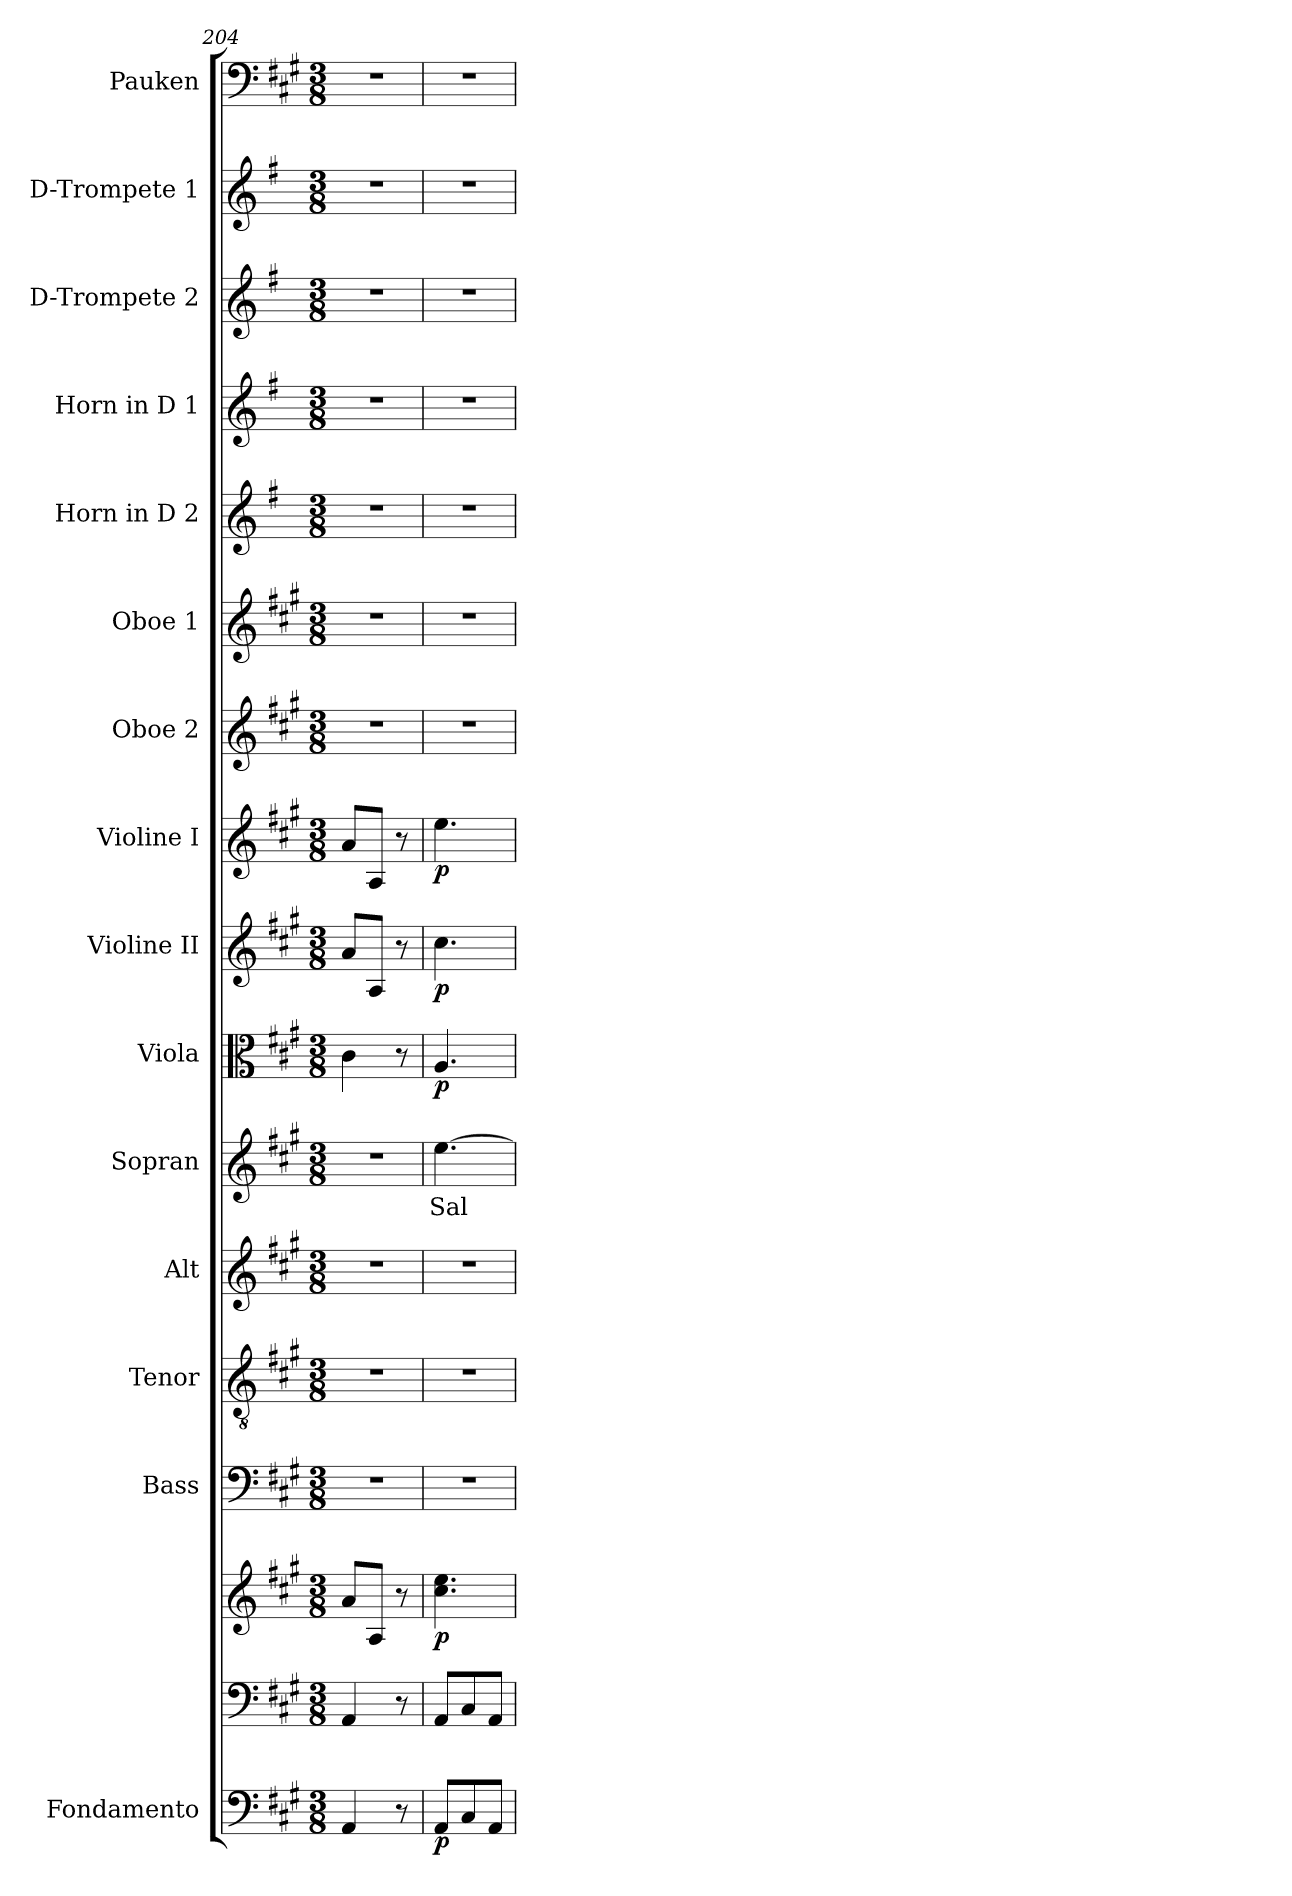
**kern	**dynam	**kern	**kern	**dynam	**kern	**kern	**kern	**kern	**text	**kern	**dynam	**kern	**dynam	**kern	**dynam	**kern	**kern	**kern	**kern	**kern	**kern	**kern
*part16	*part16	*part15	*part15	*part15	*part14	*part13	*part12	*part11	*part11	*part10	*part10	*part9	*part9	*part8	*part8	*part7	*part6	*part5	*part4	*part3	*part2	*part1
*staff17	*staff17	*staff16	*staff15	*staff15/16	*staff14	*staff13	*staff12	*staff11	*staff11	*staff10	*staff10	*staff9	*staff9	*staff8	*staff8	*staff7	*staff6	*staff5	*staff4	*staff3	*staff2	*staff1
*I"Fondamento	*	*	*	*	*I"Bass	*I"Tenor	*I"Alt	*I"Sopran	*	*I"Viola	*	*I"Violine II	*	*I"Violine I	*	*I"Oboe 2	*I"Oboe 1	*I"Horn in D 2	*I"Horn in D 1	*I"D-Trompete 2	*I"D-Trompete 1	*I"Pauken
*I'F.	*	*	*	*	*I'B.	*I'T.	*I'A.	*I'S.	*	*I'Vla.	*	*I'Vl. II	*	*I'Vl. I	*	*I'Ob. 2	*I'Ob. 1	*	*	*I'D Trp. 2	*I'D Trp. 1	*I'Pk.
*clefF4	*	*clefF4	*clefG2	*	*clefF4	*clefGv2	*clefG2	*clefG2	*	*clefC3	*	*clefG2	*	*clefG2	*	*clefG2	*clefG2	*clefG2	*clefG2	*clefG2	*clefG2	*clefF4
*ITrd7c12	*	*	*	*	*	*	*	*	*	*	*	*	*	*	*	*	*	*ITrd6c10	*ITrd6c10	*ITrd-1c-2	*ITrd-1c-2	*
*k[f#c#g#]	*	*k[f#c#g#]	*k[f#c#g#]	*	*k[f#c#g#]	*k[f#c#g#]	*k[f#c#g#]	*k[f#c#g#]	*	*k[f#c#g#]	*	*k[f#c#g#]	*	*k[f#c#g#]	*	*k[f#c#g#]	*k[f#c#g#]	*k[f#c#g#]	*k[f#c#g#]	*k[f#c#g#]	*k[f#c#g#]	*k[f#c#g#]
*A:	*	*A:	*A:	*	*A:	*A:	*A:	*A:	*	*A:	*	*A:	*	*A:	*	*A:	*A:	*A:	*A:	*A:	*A:	*A:
*M3/8	*	*M3/8	*M3/8	*	*M3/8	*M3/8	*M3/8	*M3/8	*	*M3/8	*	*M3/8	*	*M3/8	*	*M3/8	*M3/8	*M3/8	*M3/8	*M3/8	*M3/8	*M3/8
=204	=204	=204	=204	=204	=204	=204	=204	=204	=204	=204	=204	=204	=204	=204	=204	=204	=204	=204	=204	=204	=204	=204
4AAA/	.	4AA/	8a/L	.	4.r	4.r	4.r	4.r	.	4c#\	.	8a/L	.	8a/L	.	4.r	4.r	4.r	4.r	4.r	4.r	4.r
.	.	.	8A/J	.	.	.	.	.	.	.	.	8A/J	.	8A/J	.	.	.	.	.	.	.	.
8r	.	8r	8r	.	.	.	.	.	.	8r	.	8r	.	8r	.	.	.	.	.	.	.	.
=205	=205	=205	=205	=205	=205	=205	=205	=205	=205	=205	=205	=205	=205	=205	=205	=205	=205	=205	=205	=205	=205	=205
!	!LO:DY:b	!	!	!LO:DY:b	!	!	!	!	!LO:LY:b	!	!LO:DY:b	!	!LO:DY:b	!	!LO:DY:b	!	!	!	!	!	!	!
8AAA/L	p	8AA/L	4.cc#\ 4.ee\	p	4.r	4.r	4.r	[4.ee\	Sal-	4.A/	p	4.cc#\	p	4.ee\	p	4.r	4.r	4.r	4.r	4.r	4.r	4.r
8CC#/	.	8C#/	.	.	.	.	.	.	.	.	.	.	.	.	.	.	.	.	.	.	.	.
8AAA/J	.	8AA/J	.	.	.	.	.	.	.	.	.	.	.	.	.	.	.	.	.	.	.	.
=	=	=	=	=	=	=	=	=	=	=	=	=	=	=	=	=	=	=	=	=	=	=
*-	*-	*-	*-	*-	*-	*-	*-	*-	*-	*-	*-	*-	*-	*-	*-	*-	*-	*-	*-	*-	*-	*-
